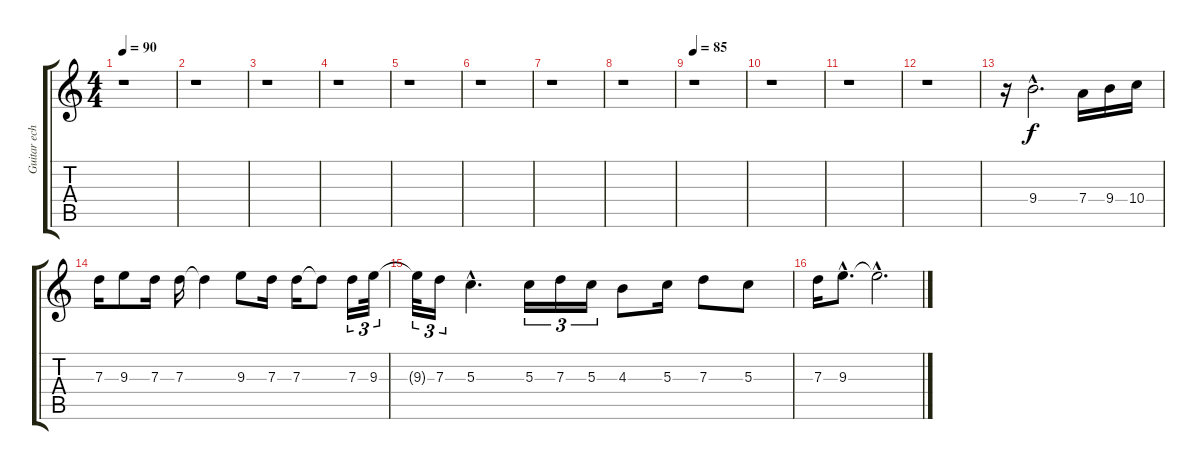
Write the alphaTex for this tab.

\track ("Guitar echo" "Guitar ech") {instrument distortionguitar}
\staff {score tabs}
\tuning (E4 B3 G3 D3 A2 E2) {hide}
\ts (4 4)
\tempo 90
\clef g2
\ks c
r.1{dy f} |
r.1 |
r.1 |
r.1 |
r.1 |
r.1 |
r.1 |
r.1 |
\tempo 85
r.1 |
r.1 |
r.1 |
r.1 |
r.16 9.4{hac}.2{d} 7.4.16 9.4.16 10.4.16 |
7.3.16 9.3.8 7.3.16 7.3.16 7.3{t}.4 9.3.8 7.3.16 7.3.16 7.3{t}.8 7.3.16{tu (3 2)} 9.3.32{tu (3 2)} |
9.3{t}.32{tu (3 2)} 7.3.16{tu (3 2)} 5.3{hac}.4{d} 5.3.16{tu (3 2)} 7.3.16{tu (3 2)} 5.3.16{tu (3 2)} 4.3.8 5.3.16 7.3.8 5.3.8 |
7.3.16 9.3{hac}.8{d} 9.3{hac t}.2{d}
